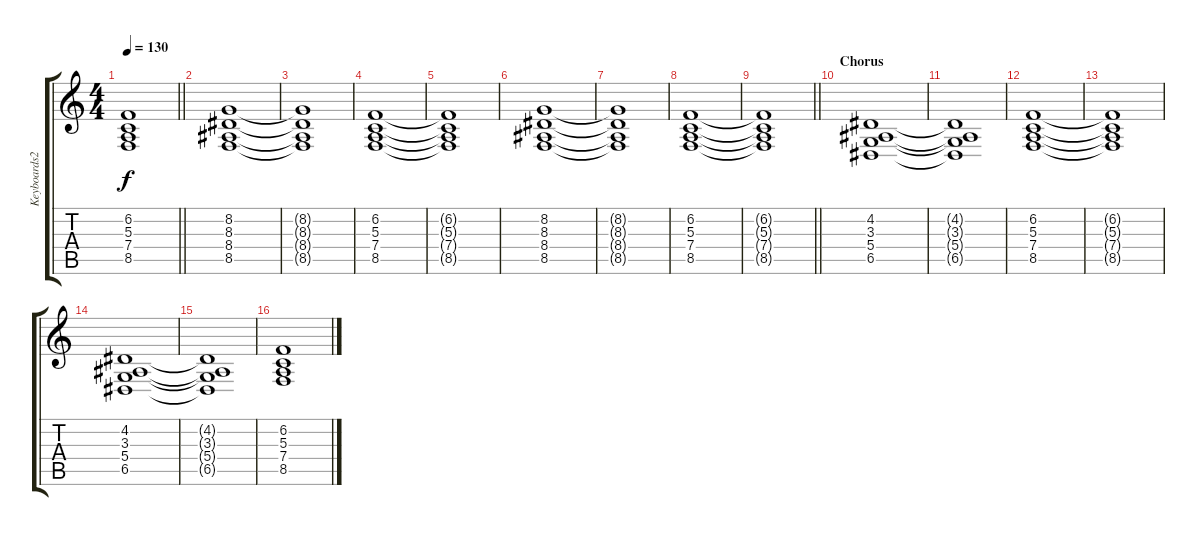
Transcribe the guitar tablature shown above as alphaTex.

\track ("Keyboards2" "Keyboards2") {instrument synthstrings1}
\staff {score tabs}
\tuning (E4 B3 G3 D3 A2 E2) {hide}
\ts (4 4)
\tempo 130
\clef g2
\barLineRight lightlight
\ks c
(6.2{t} 5.3{t} 7.4{t} 8.5{t}).1{dy f} |
(8.2 8.3 8.4 8.5).1 |
(8.2{t} 8.3{t} 8.4{t} 8.5{t}).1 |
(6.2 5.3 7.4 8.5).1 |
(6.2{t} 5.3{t} 7.4{t} 8.5{t}).1 |
(8.2 8.3 8.4 8.5).1 |
(8.2{t} 8.3{t} 8.4{t} 8.5{t}).1 |
(6.2 5.3 7.4 8.5).1 |
\barLineRight lightlight
(6.2{t} 5.3{t} 7.4{t} 8.5{t}).1 |
\section ("" "Chorus")
(4.2 3.3 5.4 6.5).1 |
(4.2{t} 3.3{t} 5.4{t} 6.5{t}).1 |
(6.2 5.3 7.4 8.5).1 |
(6.2{t} 5.3{t} 7.4{t} 8.5{t}).1 |
(4.2 3.3 5.4 6.5).1 |
(4.2{t} 3.3{t} 5.4{t} 6.5{t}).1 |
(6.2 5.3 7.4 8.5).1
